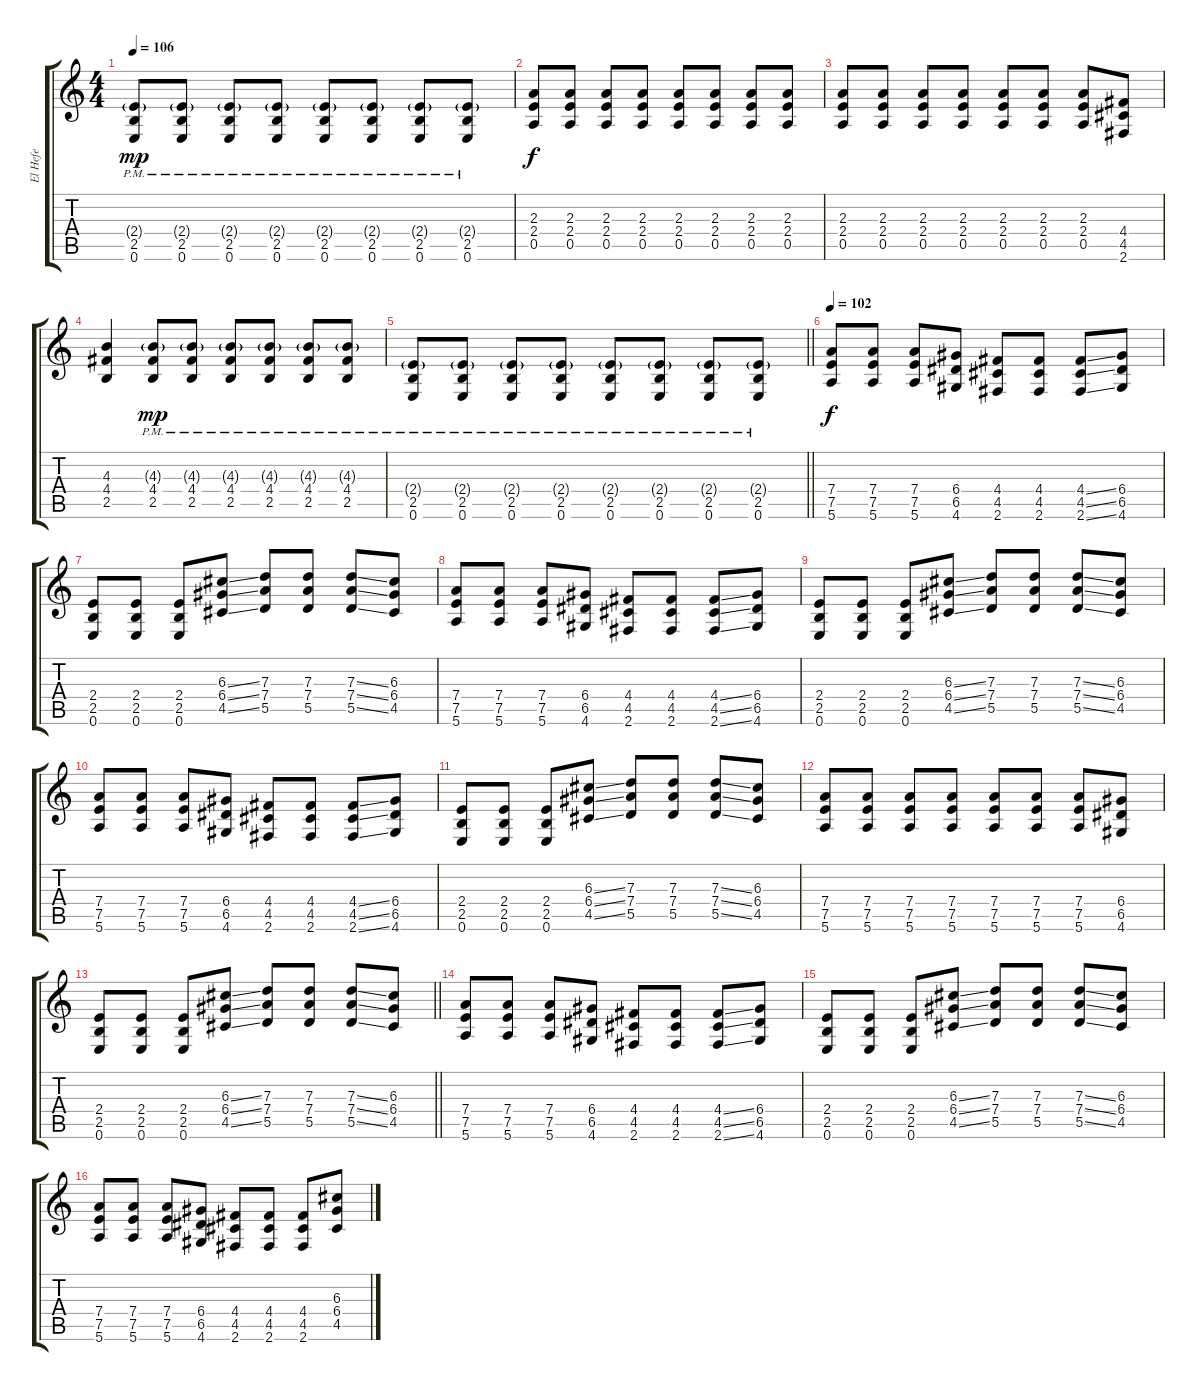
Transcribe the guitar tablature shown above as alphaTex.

\track ("El Hefe" "El Hefe") {instrument distortionguitar}
\staff {score tabs}
\tuning (E4 B3 G3 D3 A2 E2) {hide}
\ts (4 4)
\tempo 106
\clef g2
\ks c
(2.4{g pm} 2.5{pm} 0.6{pm}).8{dy mp} (2.4{g pm} 2.5{pm} 0.6{pm}).8 (2.4{g pm} 2.5{pm} 0.6{pm}).8 (2.4{g pm} 2.5{pm} 0.6{pm}).8 (2.4{g pm} 2.5{pm} 0.6{pm}).8 (2.4{g pm} 2.5{pm} 0.6{pm}).8 (2.4{g pm} 2.5{pm} 0.6{pm}).8 (2.4{g pm} 2.5{pm} 0.6{pm}).8 |
(2.3 2.4 0.5).8{dy f} (2.3 2.4 0.5).8 (2.3 2.4 0.5).8 (2.3 2.4 0.5).8 (2.3 2.4 0.5).8 (2.3 2.4 0.5).8 (2.3 2.4 0.5).8 (2.3 2.4 0.5).8 |
(2.3 2.4 0.5).8 (2.3 2.4 0.5).8 (2.3 2.4 0.5).8 (2.3 2.4 0.5).8 (2.3 2.4 0.5).8 (2.3 2.4 0.5).8 (2.3 2.4 0.5).8 (4.4 4.5 2.6).8 |
(4.3 4.4 2.5).4 (4.3{g pm} 4.4{pm} 2.5{pm}).8{dy mp} (4.3{g pm} 4.4{pm} 2.5{pm}).8 (4.3{g pm} 4.4{pm} 2.5{pm}).8 (4.3{g pm} 4.4{pm} 2.5{pm}).8 (4.3{g pm} 4.4{pm} 2.5{pm}).8 (4.3{g pm} 4.4{pm} 2.5{pm}).8 |
\barLineRight lightlight
(2.4{g pm} 2.5{pm} 0.6{pm}).8 (2.4{g pm} 2.5{pm} 0.6{pm}).8 (2.4{g pm} 2.5{pm} 0.6{pm}).8 (2.4{g pm} 2.5{pm} 0.6{pm}).8 (2.4{g pm} 2.5{pm} 0.6{pm}).8 (2.4{g pm} 2.5{pm} 0.6{pm}).8 (2.4{g pm} 2.5{pm} 0.6{pm}).8 (2.4{g pm} 2.5{pm} 0.6{pm}).8 |
\section ("" "")
\tempo 102
(7.4 7.5 5.6).8{dy f} (7.4 7.5 5.6).8 (7.4 7.5 5.6).8 (6.4 6.5 4.6).8 (4.4 4.5 2.6).8 (4.4 4.5 2.6).8 (4.4{ss} 4.5{ss} 2.6{ss}).8 (6.4 6.5 4.6).8 |
(2.4 2.5 0.6).8 (2.4 2.5 0.6).8 (2.4 2.5 0.6).8 (6.3{ss} 6.4{ss} 4.5{ss}).8 (7.3 7.4 5.5).8 (7.3 7.4 5.5).8 (7.3{ss} 7.4{ss} 5.5{ss}).8 (6.3 6.4 4.5).8 |
(7.4 7.5 5.6).8 (7.4 7.5 5.6).8 (7.4 7.5 5.6).8 (6.4 6.5 4.6).8 (4.4 4.5 2.6).8 (4.4 4.5 2.6).8 (4.4{ss} 4.5{ss} 2.6{ss}).8 (6.4 6.5 4.6).8 |
(2.4 2.5 0.6).8 (2.4 2.5 0.6).8 (2.4 2.5 0.6).8 (6.3{ss} 6.4{ss} 4.5{ss}).8 (7.3 7.4 5.5).8 (7.3 7.4 5.5).8 (7.3{ss} 7.4{ss} 5.5{ss}).8 (6.3 6.4 4.5).8 |
(7.4 7.5 5.6).8 (7.4 7.5 5.6).8 (7.4 7.5 5.6).8 (6.4 6.5 4.6).8 (4.4 4.5 2.6).8 (4.4 4.5 2.6).8 (4.4{ss} 4.5{ss} 2.6{ss}).8 (6.4 6.5 4.6).8 |
(2.4 2.5 0.6).8 (2.4 2.5 0.6).8 (2.4 2.5 0.6).8 (6.3{ss} 6.4{ss} 4.5{ss}).8 (7.3 7.4 5.5).8 (7.3 7.4 5.5).8 (7.3{ss} 7.4{ss} 5.5{ss}).8 (6.3 6.4 4.5).8 |
(7.4 7.5 5.6).8 (7.4 7.5 5.6).8 (7.4 7.5 5.6).8 (7.4 7.5 5.6).8 (7.4 7.5 5.6).8 (7.4 7.5 5.6).8 (7.4 7.5 5.6).8 (6.4 6.5 4.6).8 |
\barLineRight lightlight
(2.4 2.5 0.6).8 (2.4 2.5 0.6).8 (2.4 2.5 0.6).8 (6.3{ss} 6.4{ss} 4.5{ss}).8 (7.3 7.4 5.5).8 (7.3 7.4 5.5).8 (7.3{ss} 7.4{ss} 5.5{ss}).8 (6.3 6.4 4.5).8 |
\section ("" "")
(7.4 7.5 5.6).8 (7.4 7.5 5.6).8 (7.4 7.5 5.6).8 (6.4 6.5 4.6).8 (4.4 4.5 2.6).8 (4.4 4.5 2.6).8 (4.4{ss} 4.5{ss} 2.6{ss}).8 (6.4 6.5 4.6).8 |
(2.4 2.5 0.6).8 (2.4 2.5 0.6).8 (2.4 2.5 0.6).8 (6.3{ss} 6.4{ss} 4.5{ss}).8 (7.3 7.4 5.5).8 (7.3 7.4 5.5).8 (7.3{ss} 7.4{ss} 5.5{ss}).8 (6.3 6.4 4.5).8 |
(7.4 7.5 5.6).8 (7.4 7.5 5.6).8 (7.4 7.5 5.6).8 (6.4 6.5 4.6).8 (4.4 4.5 2.6).8 (4.4 4.5 2.6).8 (4.4 4.5 2.6).8 (6.3 6.4 4.5).8
